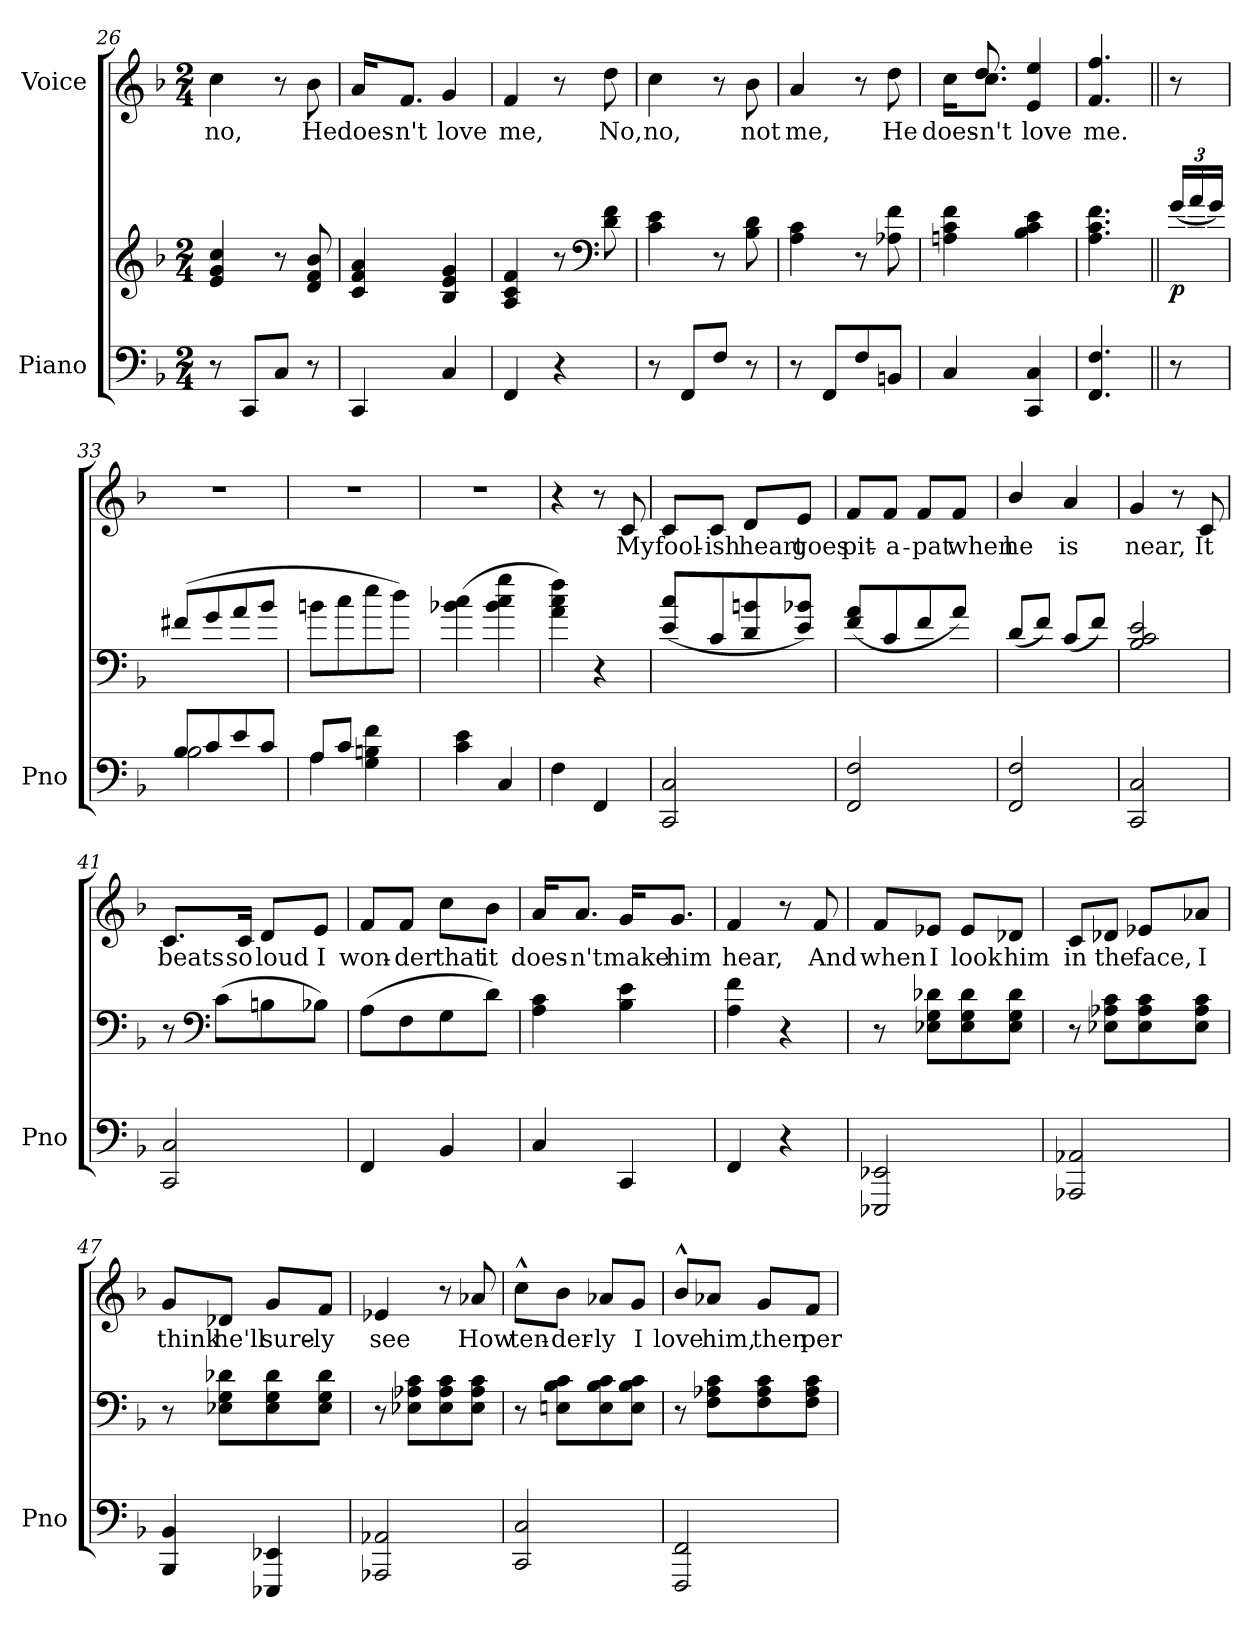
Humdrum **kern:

**kern	**kern	**dynam	**kern	**text
*part2	*part2	*part2	*part1	*part1
*staff3	*staff2	*staff2/3	*staff1	*staff1
*I"Piano	*	*	*I"Voice	*
*I'Pno	*	*	*	*
*clefF4	*clefG2	*	*clefG2	*
*k[b-]	*k[b-]	*	*k[b-]	*
*M2/4	*M2/4	*	*M2/4	*
=26	=26	=26	=26	=26
8r	4e/ 4g/ 4cc/	.	4cc\	no,
8CC/L	.	.	.	.
8C/J	8r	.	8r	.
8r	8d/ 8f/ 8b-/	.	8b-\	He
=27	=27	=27	=27	=27
4CC/	4c/ 4f/ 4a/	.	16a/KL	does-
.	.	.	8.f/J	-n't
4C/	4B-/ 4e/ 4g/	.	4g/	love
=28	=28	=28	=28	=28
4FF/	4A/ 4c/ 4f/	.	4f/	me,
4r	8r	.	8r	.
*	*clefF4	*	*	*
.	8d\ 8f\	.	8dd\	No,
=29	=29	=29	=29	=29
8r	4c\ 4e\	.	4cc\	no,
8FF/L	.	.	.	.
8F/J	8r	.	8r	.
8r	8B-\ 8d\	.	8b-\	not
=30	=30	=30	=30	=30
8r	4A\ 4c\	.	4a/	me,
8FF/L	.	.	.	.
8F/	8r	.	8r	.
8BBn/J	8A-X\ 8f\	.	8dd\	He
=31	=31	=31	=31	=31
*	*	*	*^	*
4C/	4An\ 4c\ 4f\	.	16cc\KL	16ryy	does-
.	.	.	8.cc\J	8.dd/	-n't
4CC/ 4C/	4B-\ 4c\ 4e\	.	4e/ 4ee/	4ryy	love
*	*	*	*v	*v	*
=32	=32	=32	=32	=32
4.FF/ 4.F/	4.A\ 4.c\ 4.f\	.	4.f/ 4.ff/	me.
=32X1||	=32X1||	=32X1||	=32X1||	=32X1||
*	*Xbrackettup	*	*	*
!	!	!LO:DY:b	!	!
8r	(24g/LL	p	8r	.
.	24a/	.	.	.
.	24g/JJ)	.	.	.
=33	=33	=33	=33	=33
*^	*	*	*	*
8B-/L	2B-\	(8f#X/L	.	2r	.
8c/	.	8g/	.	.	.
8e/	.	8a/	.	.	.
8c/J	.	8b-/J	.	.	.
=34	=34	=34	=34	=34	=34
8A/L	4A\	8bn\L	.	2r	.
8c/J	.	8cc\	.	.	.
4G\ 4Bn\ 4f\	4ryy	8ee\	.	.	.
.	.	8dd\J)	.	.	.
*v	*v	*	*	*	*
=35	=35	=35	=35	=35
4c\ 4e\	(4b-X\ 4cc\	.	2r	.
4C/	4b-\ 4cc\ 4gg\	.	.	.
=36	=36	=36	=36	=36
4F\	4a\ 4cc\ 4ff\)	.	4r	.
4FF/	4r	.	8r	.
.	.	.	8c/	My
=37	=37	=37	=37	=37
2CC/ 2C/	(8e/ 8cc/L	.	8c/L	fool-
.	8c/	.	8c/J	-ish
.	8d/ 8bn/	.	8d/L	heart
.	8e/ 8b-X/J)	.	8e/J	goes
=38	=38	=38	=38	=38
2FF/ 2F/	(8f/ 8a/L	.	8f/L	pit-
.	8c/	.	8f/J	-a-
.	8f/	.	8f/L	-pat
.	8a/J)	.	8f/J	when
=39	=39	=39	=39	=39
2FF/ 2F/	(8d/L	.	4b-/	he
.	8f/J)	.	.	.
.	(8c/L	.	4a/	is
.	8f/J)	.	.	.
=40	=40	=40	=40	=40
2CC/ 2C/	2B-/ 2c/ 2e/	.	4g/	near,
.	.	.	8r	.
.	.	.	8c/	It
=41	=41	=41	=41	=41
2CC/ 2C/	8r	.	8.c/L	beats
*	*clefF4	*	*	*
.	(8c\L	.	.	.
.	.	.	16c/Jk	so
.	8Bn\	.	8d/L	loud
.	8B-X\J)	.	8e/J	I
=42	=42	=42	=42	=42
4FF/	(8A\L	.	8f/L	won-
.	8F\	.	8f/J	-der
4BB-/	8G\	.	8cc\L	that
.	8d\J)	.	8b-\J	it
=43	=43	=43	=43	=43
4C/	4A\ 4c\	.	16a/KL	does-
.	.	.	8.a/J	-n't
4CC/	4B-\ 4e\	.	16g/KL	make
.	.	.	8.g/J	him
=44	=44	=44	=44	=44
4FF/	4A\ 4f\	.	4f/	hear,
4r	4r	.	8r	.
.	.	.	8f/	And
=45	=45	=45	=45	=45
2EEE-X/ 2EE-X/	8r	.	8f/L	when
.	8E-X\ 8G\ 8d-X\L	.	8e-X/J	I
.	8E-\ 8G\ 8d-\	.	8e-/L	look
.	8E-\ 8G\ 8d-\J	.	8d-X/J	him
=46	=46	=46	=46	=46
2AAA-X/ 2AA-X/	8r	.	8c/L	in
.	8E-X\ 8A-X\ 8c\L	.	8d-X/J	the
.	8E-\ 8A-\ 8c\	.	8e-X/L	face,
.	8E-\ 8A-\ 8c\J	.	8a-X/J	I
=47	=47	=47	=47	=47
4BBB-/ 4BB-/	8r	.	8g/L	think
.	8E-X\ 8G\ 8d-X\L	.	8d-X/J	he'll
4EEE-X/ 4EE-X/	8E-\ 8G\ 8d-\	.	8g/L	sure-
.	8E-\ 8G\ 8d-\J	.	8f/J	-ly
=48	=48	=48	=48	=48
2AAA-X/ 2AA-X/	8r	.	4e-X/	see
.	8E-X\ 8A-X\ 8c\L	.	.	.
.	8E-\ 8A-\ 8c\	.	8r	.
.	8E-\ 8A-\ 8c\J	.	8a-X/	How
=49	=49	=49	=49	=49
2CC/ 2C/	8r	.	8cc^^\L	ten-
.	8En\ 8B-\ 8c\L	.	8b-\J	-der-
.	8E\ 8B-\ 8c\	.	8a-X/L	-ly
.	8E\ 8B-\ 8c\J	.	8g/J	I
=50	=50	=50	=50	=50
2FFF/ 2FF/	8r	.	8b-^^/L	love
.	8F\ 8A-X\ 8c\L	.	8a-X/J	him,
.	8F\ 8A-\ 8c\	.	8g/L	then
.	8F\ 8A-\ 8c\J	.	8f/J	per-
=	=	=	=	=
*-	*-	*-	*-	*-
